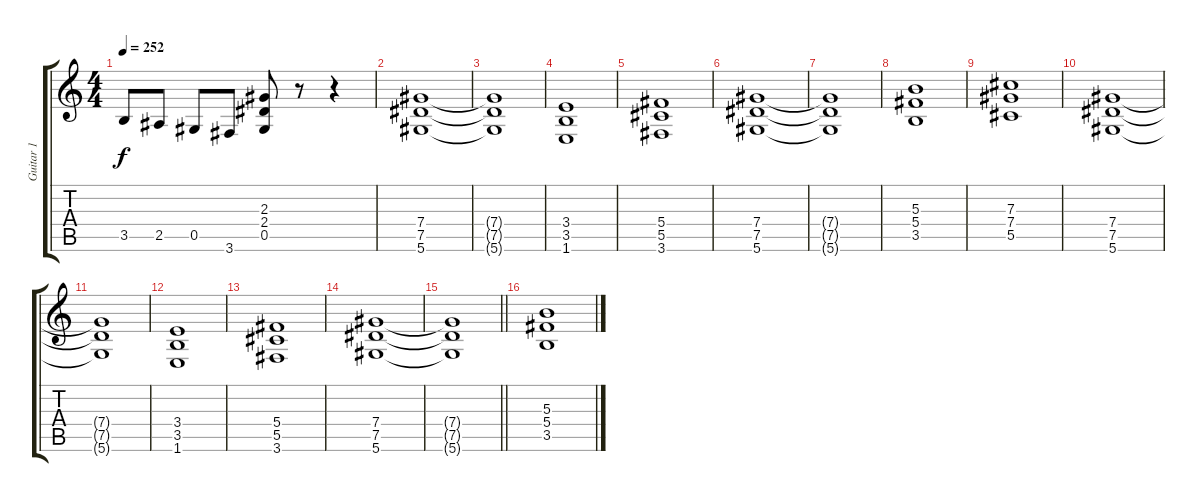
\track ("Guitar 1" "Guitar 1") {instrument overdrivenguitar}
\staff {score tabs}
\tuning (Eb4 Bb3 Gb3 Db3 Ab2 Eb2) {hide}
\ts (4 4)
\tempo 252
\clef g2
\ks c
3.5.8{dy f} 2.5.8 0.5.8 3.6.8 (2.3 2.4 0.5).8 r.8 r.4 |
(7.4 7.5 5.6).1 |
(7.4{t} 7.5{t} 5.6{t}).1 |
(3.4 3.5 1.6).1 |
(5.4 5.5 3.6).1 |
(7.4 7.5 5.6).1 |
(7.4{t} 7.5{t} 5.6{t}).1 |
(5.3 5.4 3.5).1 |
(7.3 7.4 5.5).1 |
(7.4 7.5 5.6).1 |
(7.4{t} 7.5{t} 5.6{t}).1 |
(3.4 3.5 1.6).1 |
(5.4 5.5 3.6).1 |
(7.4 7.5 5.6).1 |
\barLineRight lightlight
(7.4{t} 7.5{t} 5.6{t}).1 |
(5.3 5.4 3.5).1
